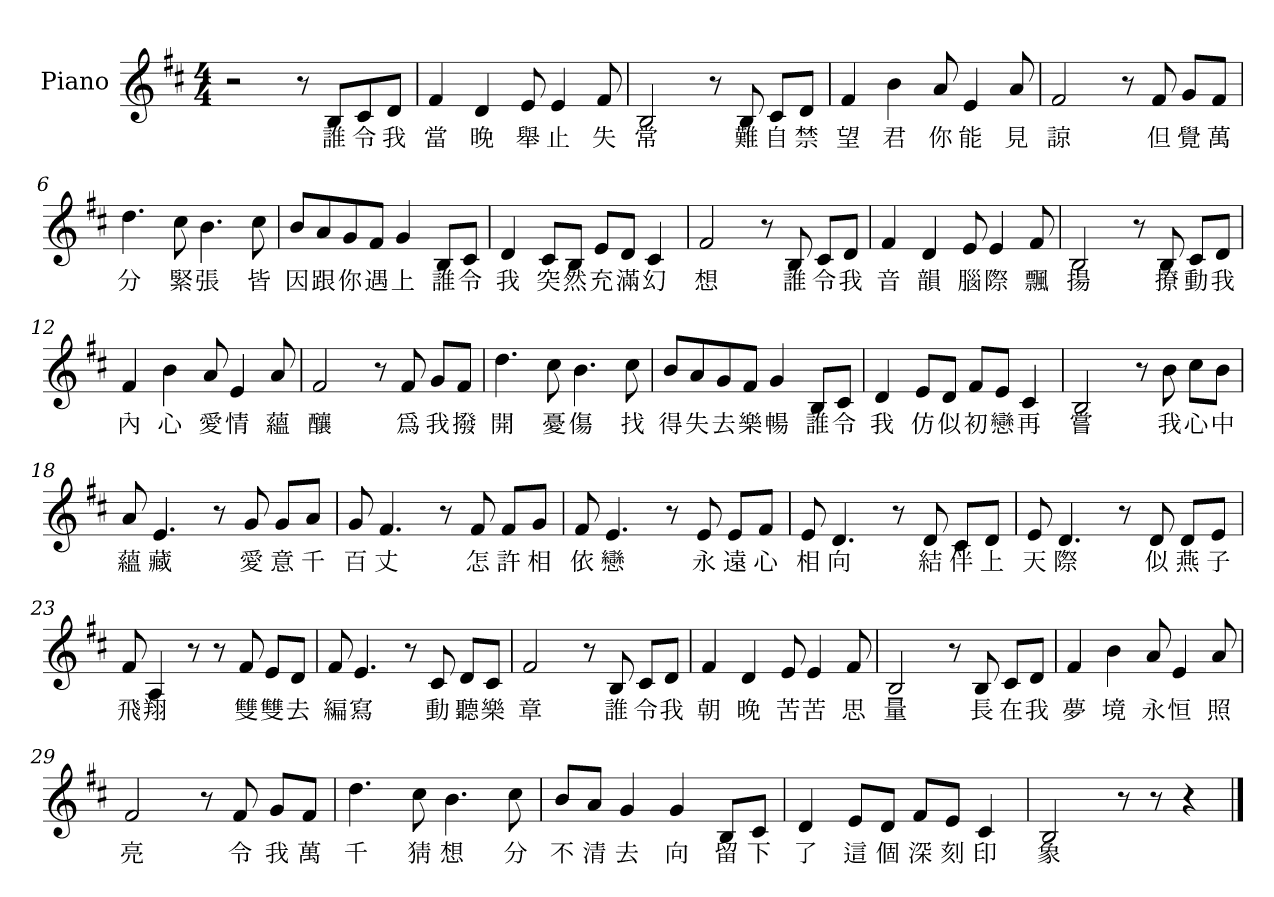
**kern	**text
*part1	*part1
*staff1	*staff1
*I"Piano	*
*I'Pno	*
*clefG2	*
*k[f#c#]	*
*D:	*
*M4/4	*
=1	=1
2r	.
8r	.
!	!LO:LY:b
8B/L	誰
!	!LO:LY:b
8c#/	令
!	!LO:LY:b
8d/J	我
=2	=2
!	!LO:LY:b
4f#/	當
!	!LO:LY:b
4d/	晚
!	!LO:LY:b
8e/	舉
!	!LO:LY:b
4e/	止
!	!LO:LY:b
8f#/	失
=3	=3
!	!LO:LY:b
2B/	常
8r	.
!	!LO:LY:b
8B/	難
!	!LO:LY:b
8c#/L	自
!	!LO:LY:b
8d/J	禁
=4	=4
!	!LO:LY:b
4f#/	望
!	!LO:LY:b
4b\	君
!	!LO:LY:b
8a/	你
!	!LO:LY:b
4e/	能
!	!LO:LY:b
8a/	見
=5	=5
!	!LO:LY:b
2f#/	諒
8r	.
!	!LO:LY:b
8f#/	但
!	!LO:LY:b
8g/L	覺
!	!LO:LY:b
8f#/J	萬
!!LO:LB:g=z
=6	=6
!	!LO:LY:b
4.dd\	分
!	!LO:LY:b
8cc#\	緊
!	!LO:LY:b
4.b\	張
!	!LO:LY:b
8cc#\	皆
=7	=7
!	!LO:LY:b
8b/L	因
!	!LO:LY:b
8a/	跟
!	!LO:LY:b
8g/	你
!	!LO:LY:b
8f#/J	遇
!	!LO:LY:b
4g/	上
!	!LO:LY:b
8B/L	誰
!	!LO:LY:b
8c#/J	令
=8	=8
!	!LO:LY:b
4d/	我
!	!LO:LY:b
8c#/L	突
!	!LO:LY:b
8B/J	然
!	!LO:LY:b
8e/L	充
!	!LO:LY:b
8d/J	滿
!	!LO:LY:b
4c#/	幻
=9	=9
!	!LO:LY:b
2f#/	想
8r	.
!	!LO:LY:b
8B/	誰
!	!LO:LY:b
8c#/L	令
!	!LO:LY:b
8d/J	我
=10	=10
!	!LO:LY:b
4f#/	音
!	!LO:LY:b
4d/	韻
!	!LO:LY:b
8e/	腦
!	!LO:LY:b
4e/	際
!	!LO:LY:b
8f#/	飄
!!LO:LB:g=z
=11	=11
!	!LO:LY:b
2B/	揚
8r	.
!	!LO:LY:b
8B/	撩
!	!LO:LY:b
8c#/L	動
!	!LO:LY:b
8d/J	我
=12	=12
!	!LO:LY:b
4f#/	內
!	!LO:LY:b
4b\	心
!	!LO:LY:b
8a/	愛
!	!LO:LY:b
4e/	情
!	!LO:LY:b
8a/	蘊
=13	=13
!	!LO:LY:b
2f#/	釀
8r	.
!	!LO:LY:b
8f#/	爲
!	!LO:LY:b
8g/L	我
!	!LO:LY:b
8f#/J	撥
=14	=14
!	!LO:LY:b
4.dd\	開
!	!LO:LY:b
8cc#\	憂
!	!LO:LY:b
4.b\	傷
!	!LO:LY:b
8cc#\	找
=15	=15
!	!LO:LY:b
8b/L	得
!	!LO:LY:b
8a/	失
!	!LO:LY:b
8g/	去
!	!LO:LY:b
8f#/J	樂
!	!LO:LY:b
4g/	暢
!	!LO:LY:b
8B/L	誰
!	!LO:LY:b
8c#/J	令
!!LO:LB:g=z
=16	=16
!	!LO:LY:b
4d/	我
!	!LO:LY:b
8e/L	仿
!	!LO:LY:b
8d/J	似
!	!LO:LY:b
8f#/L	初
!	!LO:LY:b
8e/J	戀
!	!LO:LY:b
4c#/	再
=17	=17
!	!LO:LY:b
2B/	嘗
8r	.
!	!LO:LY:b
8b\	我
!	!LO:LY:b
8cc#\L	心
!	!LO:LY:b
8b\J	中
=18	=18
!	!LO:LY:b
8a/	蘊
!	!LO:LY:b
4.e/	藏
8r	.
!	!LO:LY:b
8g/	愛
!	!LO:LY:b
8g/L	意
!	!LO:LY:b
8a/J	千
=19	=19
!	!LO:LY:b
8g/	百
!	!LO:LY:b
4.f#/	丈
8r	.
!	!LO:LY:b
8f#/	怎
!	!LO:LY:b
8f#/L	許
!	!LO:LY:b
8g/J	相
=20	=20
!	!LO:LY:b
8f#/	依
!	!LO:LY:b
4.e/	戀
8r	.
!	!LO:LY:b
8e/	永
!	!LO:LY:b
8e/L	遠
!	!LO:LY:b
8f#/J	心
!!LO:LB:g=z
=21	=21
!	!LO:LY:b
8e/	相
!	!LO:LY:b
4.d/	向
8r	.
!	!LO:LY:b
8d/	結
!	!LO:LY:b
8c#/L	伴
!	!LO:LY:b
8d/J	上
=22	=22
!	!LO:LY:b
8e/	天
!	!LO:LY:b
4.d/	際
8r	.
!	!LO:LY:b
8d/	似
!	!LO:LY:b
8d/L	燕
!	!LO:LY:b
8e/J	子
=23	=23
!	!LO:LY:b
8f#/	飛
!	!LO:LY:b
4A/	翔
8r	.
8r	.
!	!LO:LY:b
8f#/	雙
!	!LO:LY:b
8e/L	雙
!	!LO:LY:b
8d/J	去
=24	=24
!	!LO:LY:b
8f#/	編
!	!LO:LY:b
4.e/	寫
8r	.
!	!LO:LY:b
8c#/	動
!	!LO:LY:b
8d/L	聽
!	!LO:LY:b
8c#/J	樂
=25	=25
!	!LO:LY:b
2f#/	章
8r	.
!	!LO:LY:b
8B/	誰
!	!LO:LY:b
8c#/L	令
!	!LO:LY:b
8d/J	我
!!LO:LB:g=z
=26	=26
!	!LO:LY:b
4f#/	朝
!	!LO:LY:b
4d/	晚
!	!LO:LY:b
8e/	苦
!	!LO:LY:b
4e/	苦
!	!LO:LY:b
8f#/	思
=27	=27
!	!LO:LY:b
2B~</	量
8r	.
!	!LO:LY:b
8B/	長
!	!LO:LY:b
8c#/L	在
!	!LO:LY:b
8d/J	我
=28	=28
!	!LO:LY:b
4f#/	夢
!	!LO:LY:b
4b\	境
!	!LO:LY:b
8a/	永
!	!LO:LY:b
4e/	恒
!	!LO:LY:b
8a/	照
=29	=29
!	!LO:LY:b
2f#/	亮
8r	.
!	!LO:LY:b
8f#/	令
!	!LO:LY:b
8g/L	我
!	!LO:LY:b
8f#/J	萬
=30	=30
!	!LO:LY:b
4.dd\	千
!	!LO:LY:b
8cc#\	猜
!	!LO:LY:b
4.b\	想
!	!LO:LY:b
8cc#\	分
!!LO:LB:g=z
=31	=31
!	!LO:LY:b
8b/L	不
!	!LO:LY:b
8a/J	清
!	!LO:LY:b
4g/	去
!	!LO:LY:b
4g/	向
!	!LO:LY:b
8B/L	留
!	!LO:LY:b
8c#/J	下
=32	=32
!	!LO:LY:b
4d/	了
!	!LO:LY:b
8e/L	這
!	!LO:LY:b
8d/J	個
!	!LO:LY:b
8f#/L	深
!	!LO:LY:b
8e/J	刻
!	!LO:LY:b
4c#/	印
=33	=33
!	!LO:LY:b
2B/	象
8r	.
8r	.
4r	.
==	==
*-	*-
